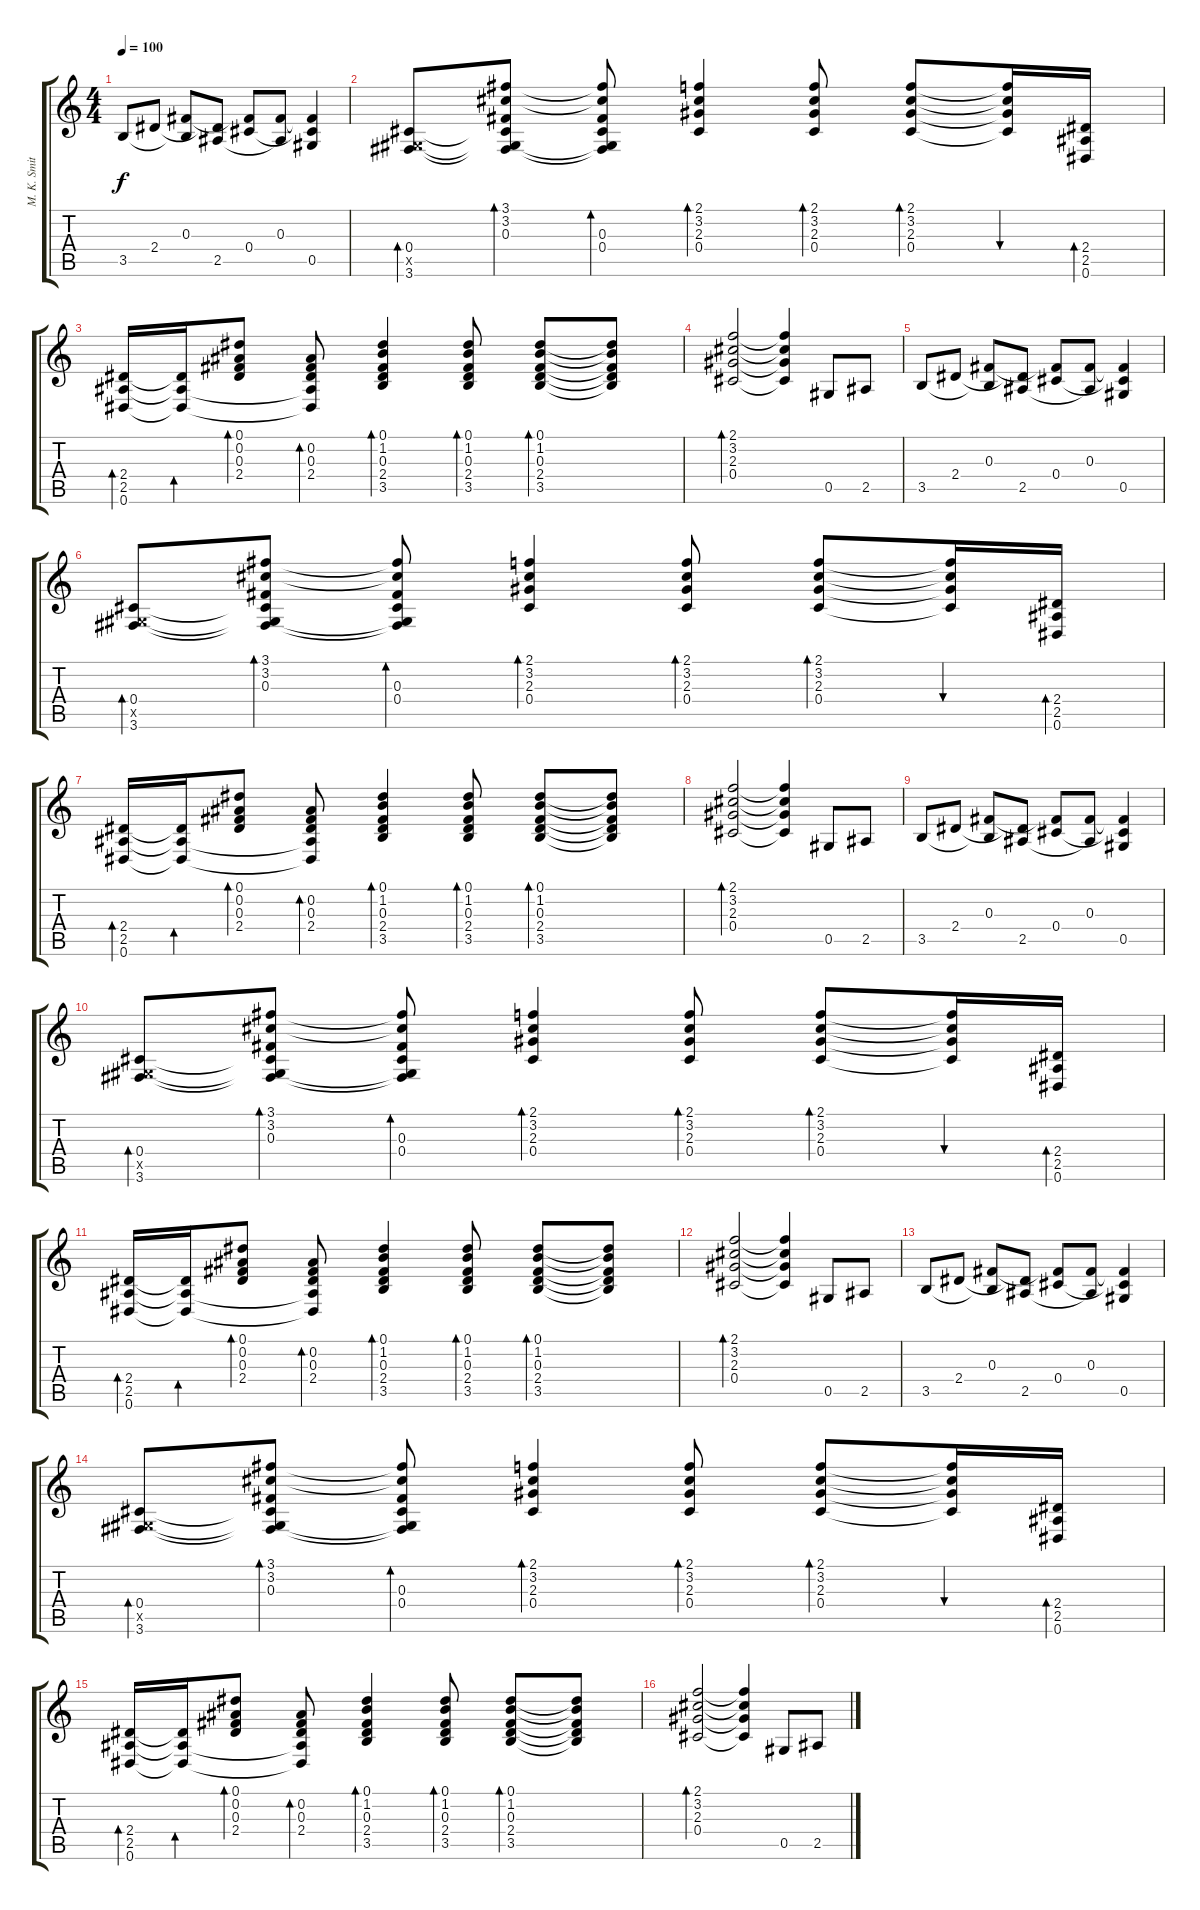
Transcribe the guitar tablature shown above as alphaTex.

\track ("M. K. Smith (Acoustic)" "M. K. Smit") {instrument acousticguitarsteel}
\staff {score tabs}
\tuning (Eb4 Bb3 Gb3 Db3 Ab2 Eb2) {hide}
\ts (4 4)
\tempo 100
\clef g2
\ks c
3.5.8{dy f} 2.4.8 (0.3 3.5{t}).8 (2.4{t} 2.5).8 (0.3{t} 0.4).8 (0.3 2.5{t}).8 (0.3{t} 0.4{t} 0.5).4 |
(0.4 0.5{x} 3.6).8{bd 60} (3.1 3.2 0.3 0.4{t} 0.5{t} 3.6{t}).8{bd 60} (3.1{t} 3.2{t} 0.3 0.4 0.5{t} 3.6{t}).8{bd 60} (2.1 3.2 2.3 0.4).4{bd 60} (2.1 3.2 2.3 0.4).8{bd 60} (2.1 3.2 2.3 0.4).8{bd 60} (2.1{t} 3.2{t} 2.3{t} 0.4{t}).16{bu 60} (2.4 2.5 0.6).16{bd 60} |
(2.4 2.5 0.6).16{bd 60} (2.4{t} 2.5{t} 0.6{t}).16{bd 60} (0.1 0.2 0.3 2.4).8{bd 60} (0.2 0.3 2.4 2.5{t} 0.6{t}).8{bd 60} (0.1 1.2 0.3 2.4 3.5).4{bd 60} (0.1 1.2 0.3 2.4 3.5).8{bd 60} (0.1 1.2 0.3 2.4 3.5).8{bd 60} (0.1{t} 1.2{t} 0.3{t} 2.4{t} 3.5{t}).8 |
(2.1 3.2 2.3 0.4).2{bd 60} (2.1{t} 3.2{t} 2.3{t} 0.4{t}).4 0.5.8 2.5.8 |
3.5.8 2.4.8 (0.3 3.5{t}).8 (2.4{t} 2.5).8 (0.3{t} 0.4).8 (0.3 2.5{t}).8 (0.3{t} 0.4{t} 0.5).4 |
(0.4 0.5{x} 3.6).8{bd 60} (3.1 3.2 0.3 0.4{t} 0.5{t} 3.6{t}).8{bd 60} (3.1{t} 3.2{t} 0.3 0.4 0.5{t} 3.6{t}).8{bd 60} (2.1 3.2 2.3 0.4).4{bd 60} (2.1 3.2 2.3 0.4).8{bd 60} (2.1 3.2 2.3 0.4).8{bd 60} (2.1{t} 3.2{t} 2.3{t} 0.4{t}).16{bu 60} (2.4 2.5 0.6).16{bd 60} |
(2.4 2.5 0.6).16{bd 60} (2.4{t} 2.5{t} 0.6{t}).16{bd 60} (0.1 0.2 0.3 2.4).8{bd 60} (0.2 0.3 2.4 2.5{t} 0.6{t}).8{bd 60} (0.1 1.2 0.3 2.4 3.5).4{bd 60} (0.1 1.2 0.3 2.4 3.5).8{bd 60} (0.1 1.2 0.3 2.4 3.5).8{bd 60} (0.1{t} 1.2{t} 0.3{t} 2.4{t} 3.5{t}).8 |
(2.1 3.2 2.3 0.4).2{bd 60} (2.1{t} 3.2{t} 2.3{t} 0.4{t}).4 0.5.8 2.5.8 |
3.5.8 2.4.8 (0.3 3.5{t}).8 (2.4{t} 2.5).8 (0.3{t} 0.4).8 (0.3 2.5{t}).8 (0.3{t} 0.4{t} 0.5).4 |
(0.4 0.5{x} 3.6).8{bd 60} (3.1 3.2 0.3 0.4{t} 0.5{t} 3.6{t}).8{bd 60 volume 5} (3.1{t} 3.2{t} 0.3 0.4 0.5{t} 3.6{t}).8{bd 60} (2.1 3.2 2.3 0.4).4{bd 60} (2.1 3.2 2.3 0.4).8{bd 60} (2.1 3.2 2.3 0.4).8{bd 60} (2.1{t} 3.2{t} 2.3{t} 0.4{t}).16{bu 60} (2.4 2.5 0.6).16{bd 60} |
(2.4 2.5 0.6).16{bd 60} (2.4{t} 2.5{t} 0.6{t}).16{bd 60} (0.1 0.2 0.3 2.4).8{bd 60} (0.2 0.3 2.4 2.5{t} 0.6{t}).8{bd 60} (0.1 1.2 0.3 2.4 3.5).4{bd 60} (0.1 1.2 0.3 2.4 3.5).8{bd 60} (0.1 1.2 0.3 2.4 3.5).8{bd 60} (0.1{t} 1.2{t} 0.3{t} 2.4{t} 3.5{t}).8 |
(2.1 3.2 2.3 0.4).2{bd 60} (2.1{t} 3.2{t} 2.3{t} 0.4{t}).4{volume 2} 0.5.8 2.5.8 |
3.5.8 2.4.8 (0.3 3.5{t}).8 (2.4{t} 2.5).8 (0.3{t} 0.4).8 (0.3 2.5{t}).8 (0.3{t} 0.4{t} 0.5).4 |
(0.4 0.5{x} 3.6).8{bd 60} (3.1 3.2 0.3 0.4{t} 0.5{t} 3.6{t}).8{bd 60} (3.1{t} 3.2{t} 0.3 0.4 0.5{t} 3.6{t}).8{bd 60} (2.1 3.2 2.3 0.4).4{bd 60 volume 0} (2.1 3.2 2.3 0.4).8{bd 60} (2.1 3.2 2.3 0.4).8{bd 60} (2.1{t} 3.2{t} 2.3{t} 0.4{t}).16{bu 60} (2.4 2.5 0.6).16{bd 60} |
(2.4 2.5 0.6).16{bd 60} (2.4{t} 2.5{t} 0.6{t}).16{bd 60} (0.1 0.2 0.3 2.4).8{bd 60} (0.2 0.3 2.4 2.5{t} 0.6{t}).8{bd 60} (0.1 1.2 0.3 2.4 3.5).4{bd 60} (0.1 1.2 0.3 2.4 3.5).8{bd 60} (0.1 1.2 0.3 2.4 3.5).8{bd 60} (0.1{t} 1.2{t} 0.3{t} 2.4{t} 3.5{t}).8 |
(2.1 3.2 2.3 0.4).2{bd 60} (2.1{t} 3.2{t} 2.3{t} 0.4{t}).4 0.5.8 2.5.8
